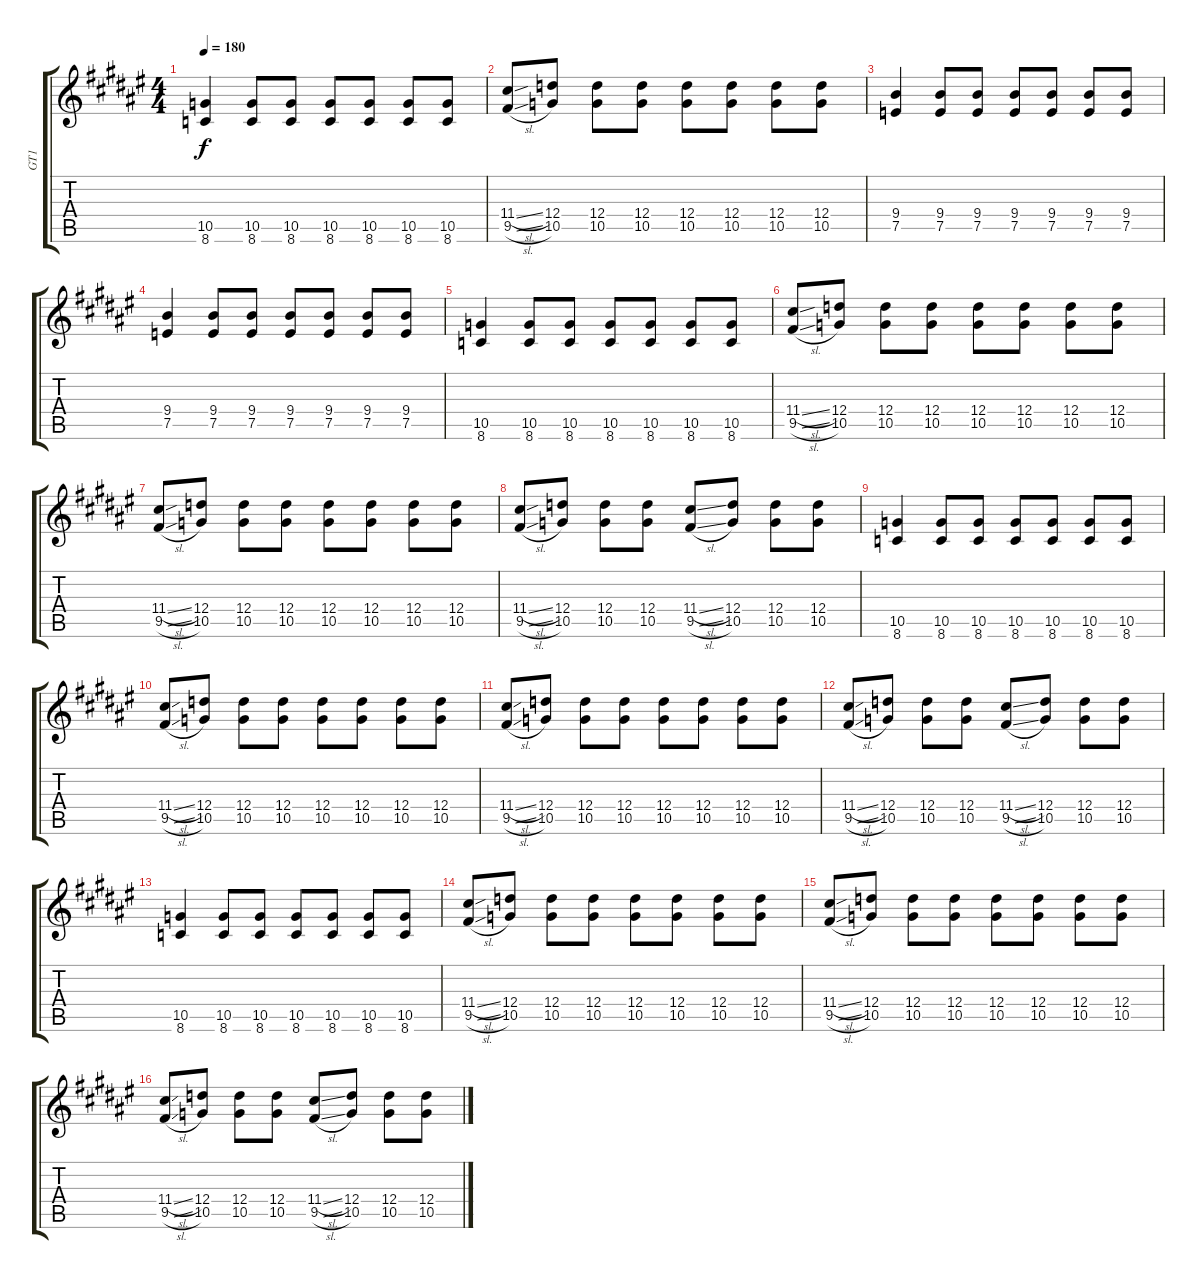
\track ("GT1" "GT1") {instrument overdrivenguitar}
\staff {score tabs}
\tuning (E4 B3 G3 D3 A2 E2) {hide}
\ts (4 4)
\tempo 180
\clef g2
\ks f#
(10.5 8.6).4{dy f} (10.5 8.6).8 (10.5 8.6).8 (10.5 8.6).8 (10.5 8.6).8 (10.5 8.6).8 (10.5 8.6).8 |
(11.4{sl} 9.5{sl}).8 (12.4 10.5).8 (12.4 10.5).8 (12.4 10.5).8 (12.4 10.5).8 (12.4 10.5).8 (12.4 10.5).8 (12.4 10.5).8 |
(9.4 7.5).4 (9.4 7.5).8 (9.4 7.5).8 (9.4 7.5).8 (9.4 7.5).8 (9.4 7.5).8 (9.4 7.5).8 |
(9.4 7.5).4 (9.4 7.5).8 (9.4 7.5).8 (9.4 7.5).8 (9.4 7.5).8 (9.4 7.5).8 (9.4 7.5).8 |
(10.5 8.6).4 (10.5 8.6).8 (10.5 8.6).8 (10.5 8.6).8 (10.5 8.6).8 (10.5 8.6).8 (10.5 8.6).8 |
(11.4{sl} 9.5{sl}).8 (12.4 10.5).8 (12.4 10.5).8 (12.4 10.5).8 (12.4 10.5).8 (12.4 10.5).8 (12.4 10.5).8 (12.4 10.5).8 |
(11.4{sl} 9.5{sl}).8 (12.4 10.5).8 (12.4 10.5).8 (12.4 10.5).8 (12.4 10.5).8 (12.4 10.5).8 (12.4 10.5).8 (12.4 10.5).8 |
(11.4{sl} 9.5{sl}).8 (12.4 10.5).8 (12.4 10.5).8 (12.4 10.5).8 (11.4{sl} 9.5{sl}).8 (12.4 10.5).8 (12.4 10.5).8 (12.4 10.5).8 |
(10.5 8.6).4 (10.5 8.6).8 (10.5 8.6).8 (10.5 8.6).8 (10.5 8.6).8 (10.5 8.6).8 (10.5 8.6).8 |
(11.4{sl} 9.5{sl}).8 (12.4 10.5).8 (12.4 10.5).8 (12.4 10.5).8 (12.4 10.5).8 (12.4 10.5).8 (12.4 10.5).8 (12.4 10.5).8 |
(11.4{sl} 9.5{sl}).8 (12.4 10.5).8 (12.4 10.5).8 (12.4 10.5).8 (12.4 10.5).8 (12.4 10.5).8 (12.4 10.5).8 (12.4 10.5).8 |
(11.4{sl} 9.5{sl}).8 (12.4 10.5).8 (12.4 10.5).8 (12.4 10.5).8 (11.4{sl} 9.5{sl}).8 (12.4 10.5).8 (12.4 10.5).8 (12.4 10.5).8 |
(10.5 8.6).4 (10.5 8.6).8 (10.5 8.6).8 (10.5 8.6).8 (10.5 8.6).8 (10.5 8.6).8 (10.5 8.6).8 |
(11.4{sl} 9.5{sl}).8 (12.4 10.5).8 (12.4 10.5).8 (12.4 10.5).8 (12.4 10.5).8 (12.4 10.5).8 (12.4 10.5).8 (12.4 10.5).8 |
(11.4{sl} 9.5{sl}).8 (12.4 10.5).8 (12.4 10.5).8 (12.4 10.5).8 (12.4 10.5).8 (12.4 10.5).8 (12.4 10.5).8 (12.4 10.5).8 |
(11.4{sl} 9.5{sl}).8 (12.4 10.5).8 (12.4 10.5).8 (12.4 10.5).8 (11.4{sl} 9.5{sl}).8 (12.4 10.5).8 (12.4 10.5).8 (12.4 10.5).8
